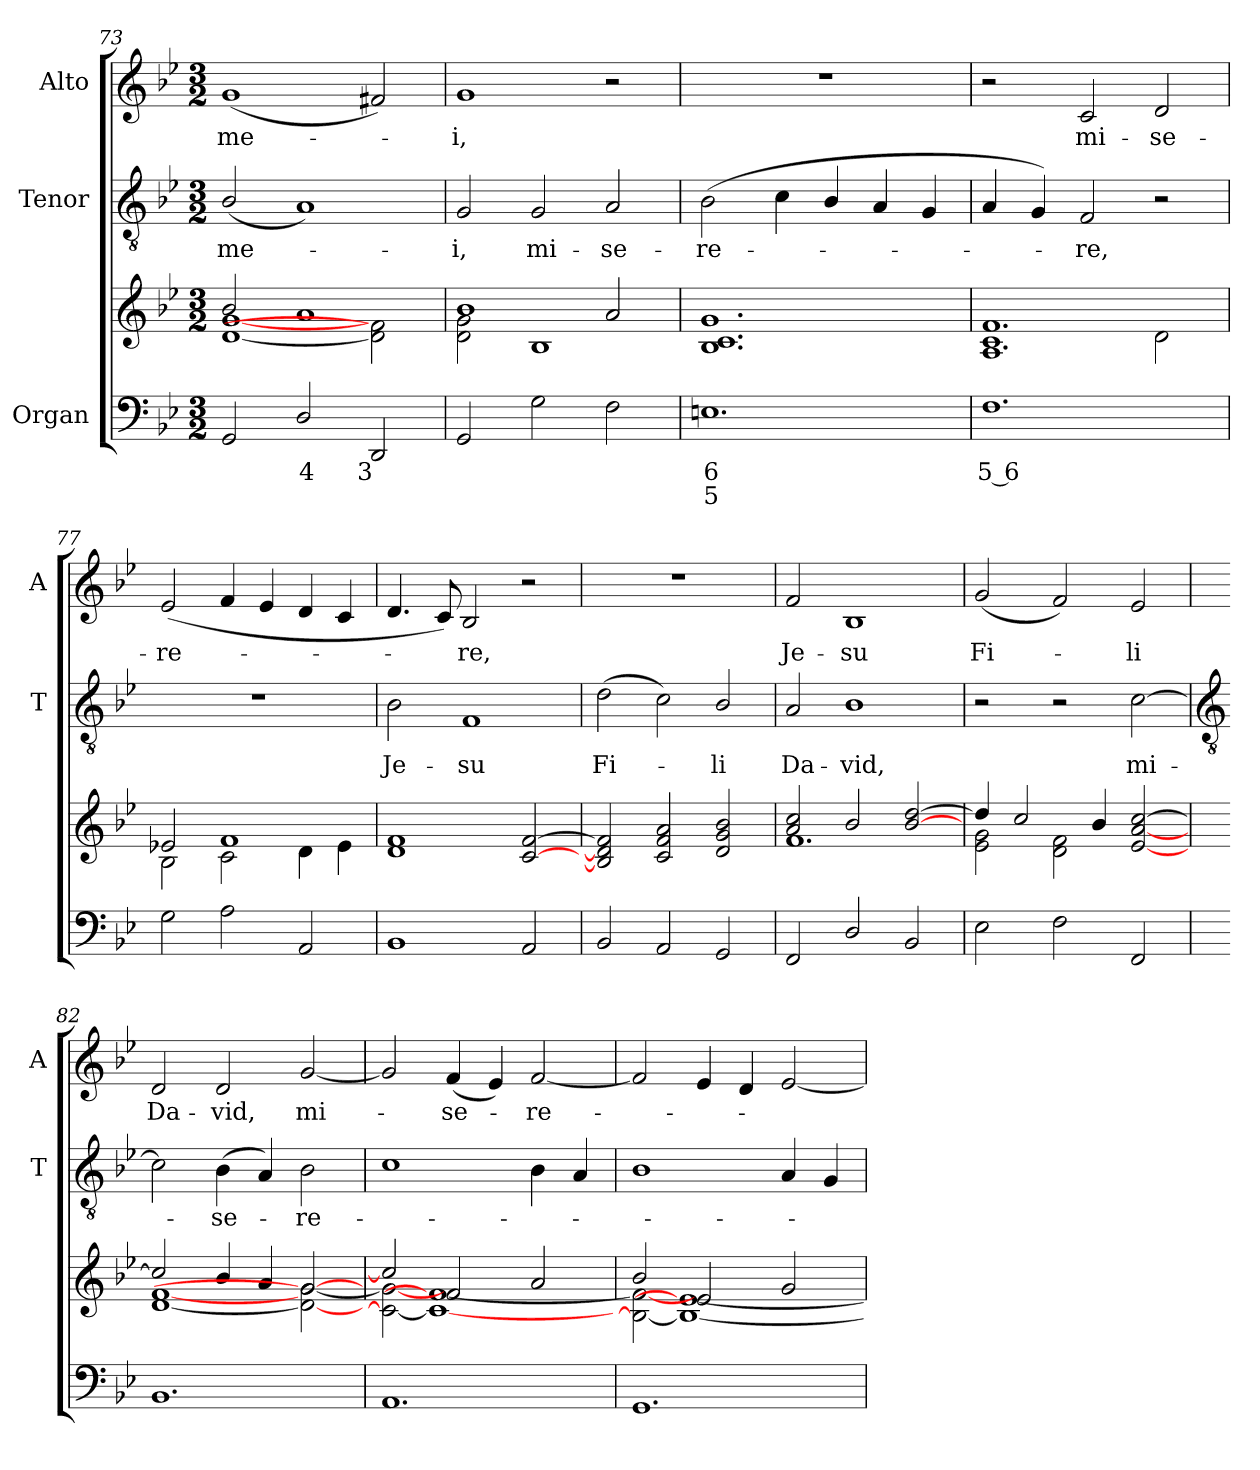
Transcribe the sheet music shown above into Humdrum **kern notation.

**kern	**text	**text	**kern	**kern	**text	**kern	**text
*part3	*part3	*part3	*part3	*part2	*part2	*part1	*part1
*staff4	*staff4	*staff4	*staff3	*staff2	*staff2	*staff1	*staff1
*I"Organ	*	*	*	*I"Tenor	*	*I"Alto	*
*	*	*	*	*I'T	*	*I'A	*
!!LO:LB:g=z
*clefF4	*	*	*clefG2	*clefGv2	*	*clefG2	*
*k[b-e-]	*	*	*k[b-e-]	*k[b-e-]	*	*k[b-e-]	*
*B-:	*	*	*B-:	*B-:	*	*B-:	*
*M3/2	*	*	*M3/2	*M3/2	*	*M3/2	*
=73	=73	=73	=73	=73	=73	=73	=73
*	*	*	*^	*	*	*	*
!	!	!	!	!	!	!LO:LY:b	!	!LO:LY:b
2GG	.	.	2b-/	[1d\ [1g\	(<2B-/	me-	(<1g	me-
!	!LO:LY:b	!	!	!	!	!	!	!
2D/	4	.	1a/	.	1A)	.	.	.
!	!LO:LY:b	!	!	!	!	!	!	!
2DD	3	.	.	2d\] 2f#\]	.	.	2f#X)	.
=74	=74	=74	=74	=74	=74	=74	=74	=74
!	!	!	!	!	!	!LO:LY:b	!	!LO:LY:b
2GG	.	.	1b-/	2d\ 2g\	2G	i,	1g	i,
!	!	!	!	!	!	!LO:LY:b	!	!
2G	.	.	.	1B-\	2G	mi-	.	.
!	!	!	!	!	!	!LO:LY:b	!	!
2F	.	.	2a/	.	2A	-se-	2r	.
=75	=75	=75	=75	=75	=75	=75	=75	=75
!	!LO:LY:b	!LO:LY:b	!	!LO:N:vis=1	!	!LO:LY:b	!LO:N:vis=1	!
1.En	6	5	1.B-/ 1.c/ 1.g/	1.ryy	(<2B-	-re-	1.r	.
.	.	.	.	.	4c	.	.	.
.	.	.	.	.	4B-/	.	.	.
.	.	.	.	.	4A	.	.	.
.	.	.	.	.	4G	.	.	.
=76	=76	=76	=76	=76	=76	=76	=76	=76
!	!LO:LY:b	!	!	!	!	!	!	!
1.F	5 6	.	1.A/ 1.f/	1c\	4A	.	2r	.
.	.	.	.	.	4G)	.	.	.
!	!	!	!	!	!	!LO:LY:b	!	!LO:LY:b
.	.	.	.	.	2F	re,	2c	mi-
!	!	!	!	!	!	!	!	!LO:LY:b
.	.	.	.	2d\	2r	.	2d	-se-
=77	=77	=77	=77	=77	=77	=77	=77	=77
!	!	!	!	!	!LO:N:vis=1	!	!	!LO:LY:b
2G	.	.	2e-X/	2B-\	1.r	.	(<2e-	-re-
2A	.	.	1f/	2c\	.	.	4f	.
.	.	.	.	.	.	.	4e-	.
2AA	.	.	.	4d\	.	.	4d	.
.	.	.	.	4e-\	.	.	4c	.
=78	=78	=78	=78	=78	=78	=78	=78	=78
!	!	!	!	!LO:N:vis=1	!	!LO:LY:b	!	!
1BB-	.	.	1d/ 1f/	1.ryy	2B-	Je-	4.d	.
.	.	.	.	.	.	.	8c)	.
!	!	!	!	!	!	!LO:LY:b	!	!LO:LY:b
.	.	.	.	.	1F	-su	2B-	re,
2AA	.	.	[2c/ [2f/	.	.	.	2r	.
=79	=79	=79	=79	=79	=79	=79	=79	=79
!	!	!	!	!LO:N:vis=1	!	!LO:LY:b	!LO:N:vis=1	!
2BB-	.	.	2B-/] 2d/] 2f/]	1.ryy	(>2d	Fi-	1.r	.
2AA	.	.	2c/ 2f/ 2a/	.	2c)	.	.	.
!	!	!	!	!	!	!LO:LY:b	!	!
2GG	.	.	2d/ 2g/ 2b-/	.	2B-/	li	.	.
=80	=80	=80	=80	=80	=80	=80	=80	=80
!	!	!	!	!	!	!LO:LY:b	!	!LO:LY:b
2FF	.	.	2a/ 2cc/	1.f\	2A	Da-	2f	Je-
!	!	!	!	!	!	!LO:LY:b	!	!LO:LY:b
2D/	.	.	2b-/	.	1B-	-vid,	1B-	-su
2BB-	.	.	[2b-/ [2dd/	.	.	.	.	.
=81	=81	=81	=81	=81	=81	=81	=81	=81
!	!	!	!	!	!	!	!	!LO:LY:b
2E-	.	.	4dd/]	2e-\ 2g\	2r	.	(<2g	Fi-
.	.	.	2cc/	.	.	.	.	.
2F	.	.	.	2d\ 2f\	2r	.	2f)	.
.	.	.	4b-/	.	.	.	.	.
!	!	!	!	!	!	!LO:LY:b	!	!LO:LY:b
2FF	.	.	[2e-/ [2a/ [2cc/	2ryy	[2c	mi-	2e-	li
!!LO:LB:g=z
=82	=82	=82	=82	=82	=82	=82	=82	=82
*	*	*	*	*	*clefGv2	*	*	*
!	!	!	!	!	!	!	!	!LO:LY:b
1.BB-	.	.	2cc/]	[1d\ [1f\	2c]	.	2d	Da-
!	!	!	!	!	!	!LO:LY:b	!	!LO:LY:b
.	.	.	4b-/	.	(<4B-	se-	2d	-vid,
.	.	.	4a/	.	4A)	.	.	.
!	!	!	!	!	!	!LO:LY:b	!	!LO:LY:b
.	.	.	[2g/	2d\_ 2g\_	2B-	re-	[2g	mi-
=83	=83	=83	=83	=83	=83	=83	=83	=83
1.AA	.	.	2cc/]	2c\_ 2g\_	1c	.	2g]	.
!	!	!	!	!	!	!	!	!LO:LY:b
.	.	.	2f/	1c\_ 1f\_	.	.	(<4f	se-
.	.	.	.	.	.	.	4e-)	.
!	!	!	!	!	!	!	!	!LO:LY:b
.	.	.	2a/	.	4B-	.	[2f	re-
.	.	.	.	.	4A	.	.	.
=84	=84	=84	=84	=84	=84	=84	=84	=84
1.GG	.	.	2b-/	2B-\_ 2f\_	1B-	.	2f]	.
.	.	.	2e-/	1B-\_ 1e-\_	.	.	4e-	.
.	.	.	.	.	.	.	4d	.
.	.	.	2g/	.	4A	.	[2e-	.
.	.	.	.	.	4G	.	.	.
*	*	*	*v	*v	*	*	*	*
=	=	=	=	=	=	=	=
*-	*-	*-	*-	*-	*-	*-	*-
